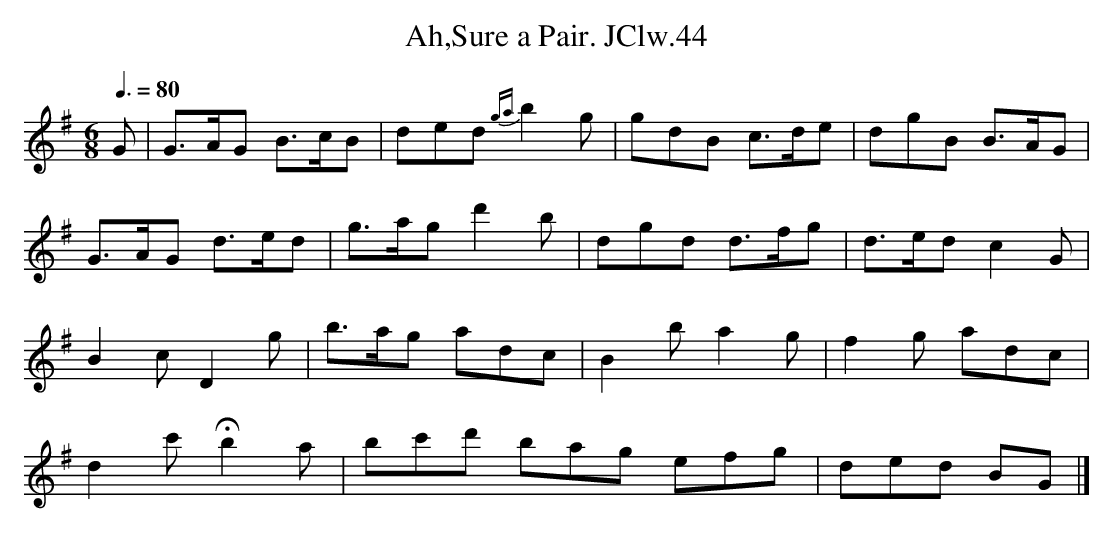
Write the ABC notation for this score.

X:1
T:Ah,Sure a Pair. JClw.44
L:1/8
M:6/8
Q:3/8=80
K:G
G|G>AG B>cB|ded {ga}b2g|gdB c>de|dgB B>AG|!
G>AG d>ed|g>ag d'2b|dgd d>fg|d>ed c2G|!
B2cD2g|b>ag adc|B2b a2g|f2g adc|!
d2c' Hb2a|bc'd' bag efg|ded BG|]
